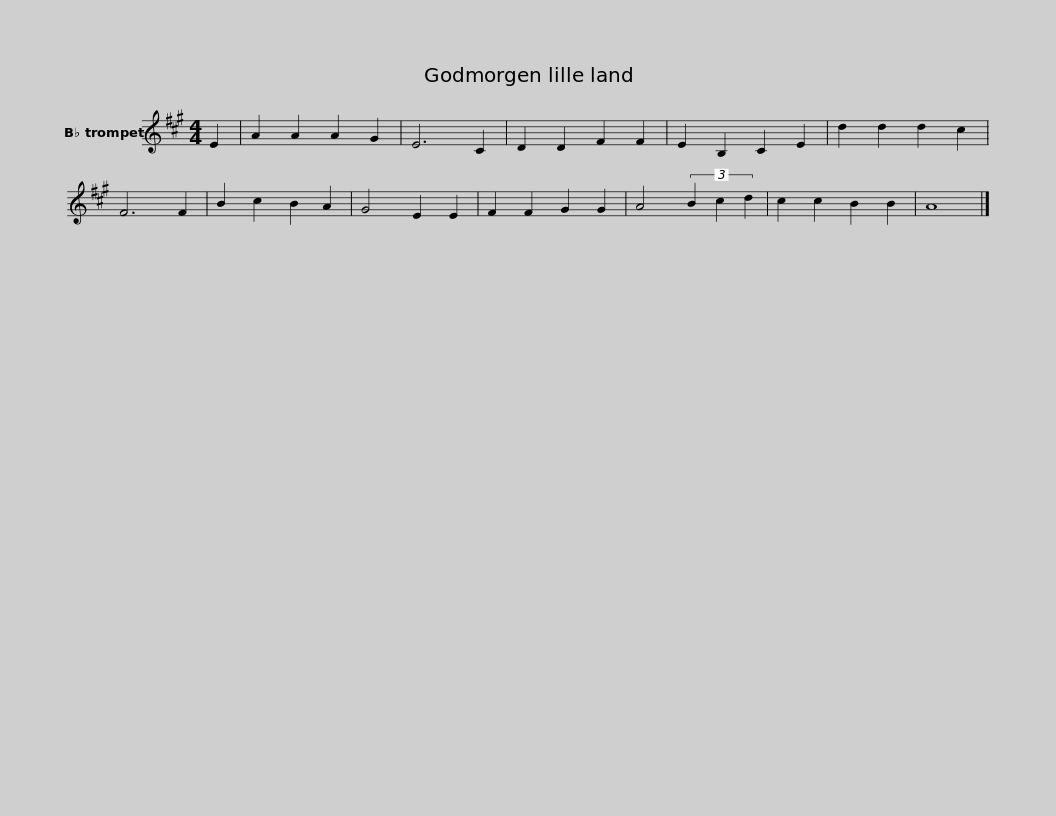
X:1
L:1/8
M:4/4
I:linebreak $
K:none
V:1 treble transpose=-2
V:1
[K:A] E2 | A2 A2 A2 G2 | E6 C2 | D2 D2 F2 F2 | E2 B,2 C2 E2 |$ %5
 d2 d2 d2 c2 | F6 F2 | B2 c2 B2 A2 | G4 E2 E2 |$ F2 F2 G2 G2 | %10
 A4 (3B2 c2 d2 | c2 c2 B2 B2 | A8 |] %13
